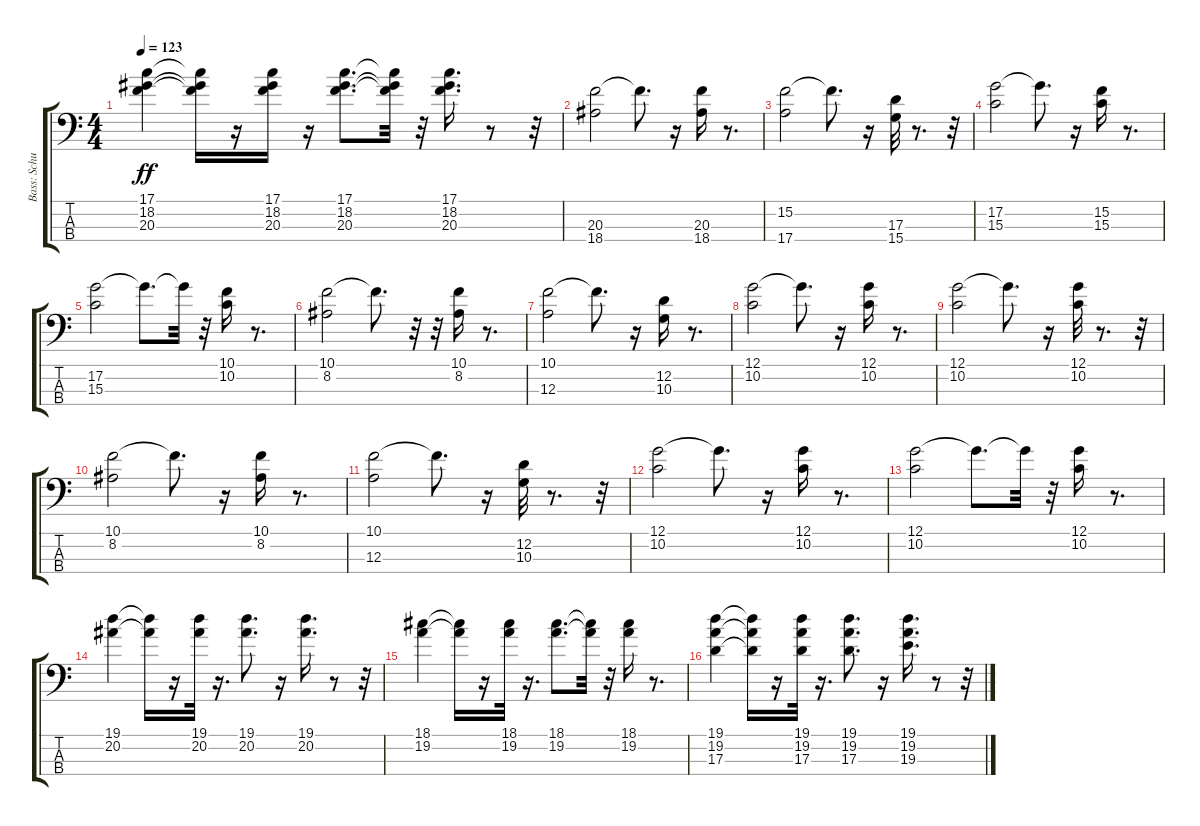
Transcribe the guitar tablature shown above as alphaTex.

\track ("Bass: Schuyler Deale" "Bass: Schu") {instrument electricbasspick}
\staff {score tabs}
\tuning (G2 D2 A1 E1) {hide}
\ts (4 4)
\tempo 123
\clef f4
\ks c
(17.1 18.2 20.3).4{dy ff} (17.1{t} 18.2{t} 20.3{t}).16 r.16 (17.1 18.2 20.3).16 r.16 (17.1 18.2 20.3).8{d} (17.1{t} 18.2{t} 20.3{t}).32 r.32 (17.1 18.2 20.3).16{d} r.8 r.32 |
(20.3 18.4).2 20.3{t}.8{d} r.16 (20.3 18.4).16 r.8{d} |
(15.2 17.4).2 15.2{t}.8{d} r.16 (17.3 15.4).32 r.8{d} r.32 |
(17.2 15.3).2 17.2{t}.8{d} r.16 (15.2 15.3).16 r.8{d} |
(17.2 15.3).2 17.2{t}.8{d} 17.2{t}.32 r.32 (10.1 10.2).16 r.8{d} |
(10.1 8.2).2 10.1{t}.8{d} r.32 r.32 (10.1 8.2).16 r.8{d} |
(10.1 12.3).2 10.1{t}.8{d} r.16 (12.2 10.3).16 r.8{d} |
(12.1 10.2).2 12.1{t}.8{d} r.16 (12.1 10.2).16 r.8{d} |
(12.1 10.2).2 12.1{t}.8{d} r.16 (12.1 10.2).32 r.8{d} r.32 |
(10.1 8.2).2 10.1{t}.8{d} r.16 (10.1 8.2).16 r.8{d} |
(10.1 12.3).2 10.1{t}.8{d} r.16 (12.2 10.3).32 r.8{d} r.32 |
(12.1 10.2).2 12.1{t}.8{d} r.16 (12.1 10.2).16 r.8{d} |
(12.1 10.2).2 12.1{t}.8{d} 12.1{t}.32 r.32 (12.1 10.2).16 r.8{d} |
(19.1 20.2).4 (19.1{t} 20.2{t}).16 r.16 (19.1 20.2).32 r.16{d} (19.1 20.2).8{d} r.16 (19.1 20.2).16{d} r.8 r.32 |
(18.1 19.2).4 (18.1{t} 19.2{t}).16 r.16 (18.1 19.2).32 r.16{d} (18.1 19.2).8{d} (18.1{t} 19.2{t}).32 r.32 (18.1 19.2).16 r.8{d} |
(19.1 19.2 17.3).4 (19.1{t} 19.2{t} 17.3{t}).16 r.16 (19.1 19.2 17.3).32 r.16{d} (19.1 19.2 17.3).8{d} r.16 (19.1 19.2 19.3).16{d} r.8 r.32
